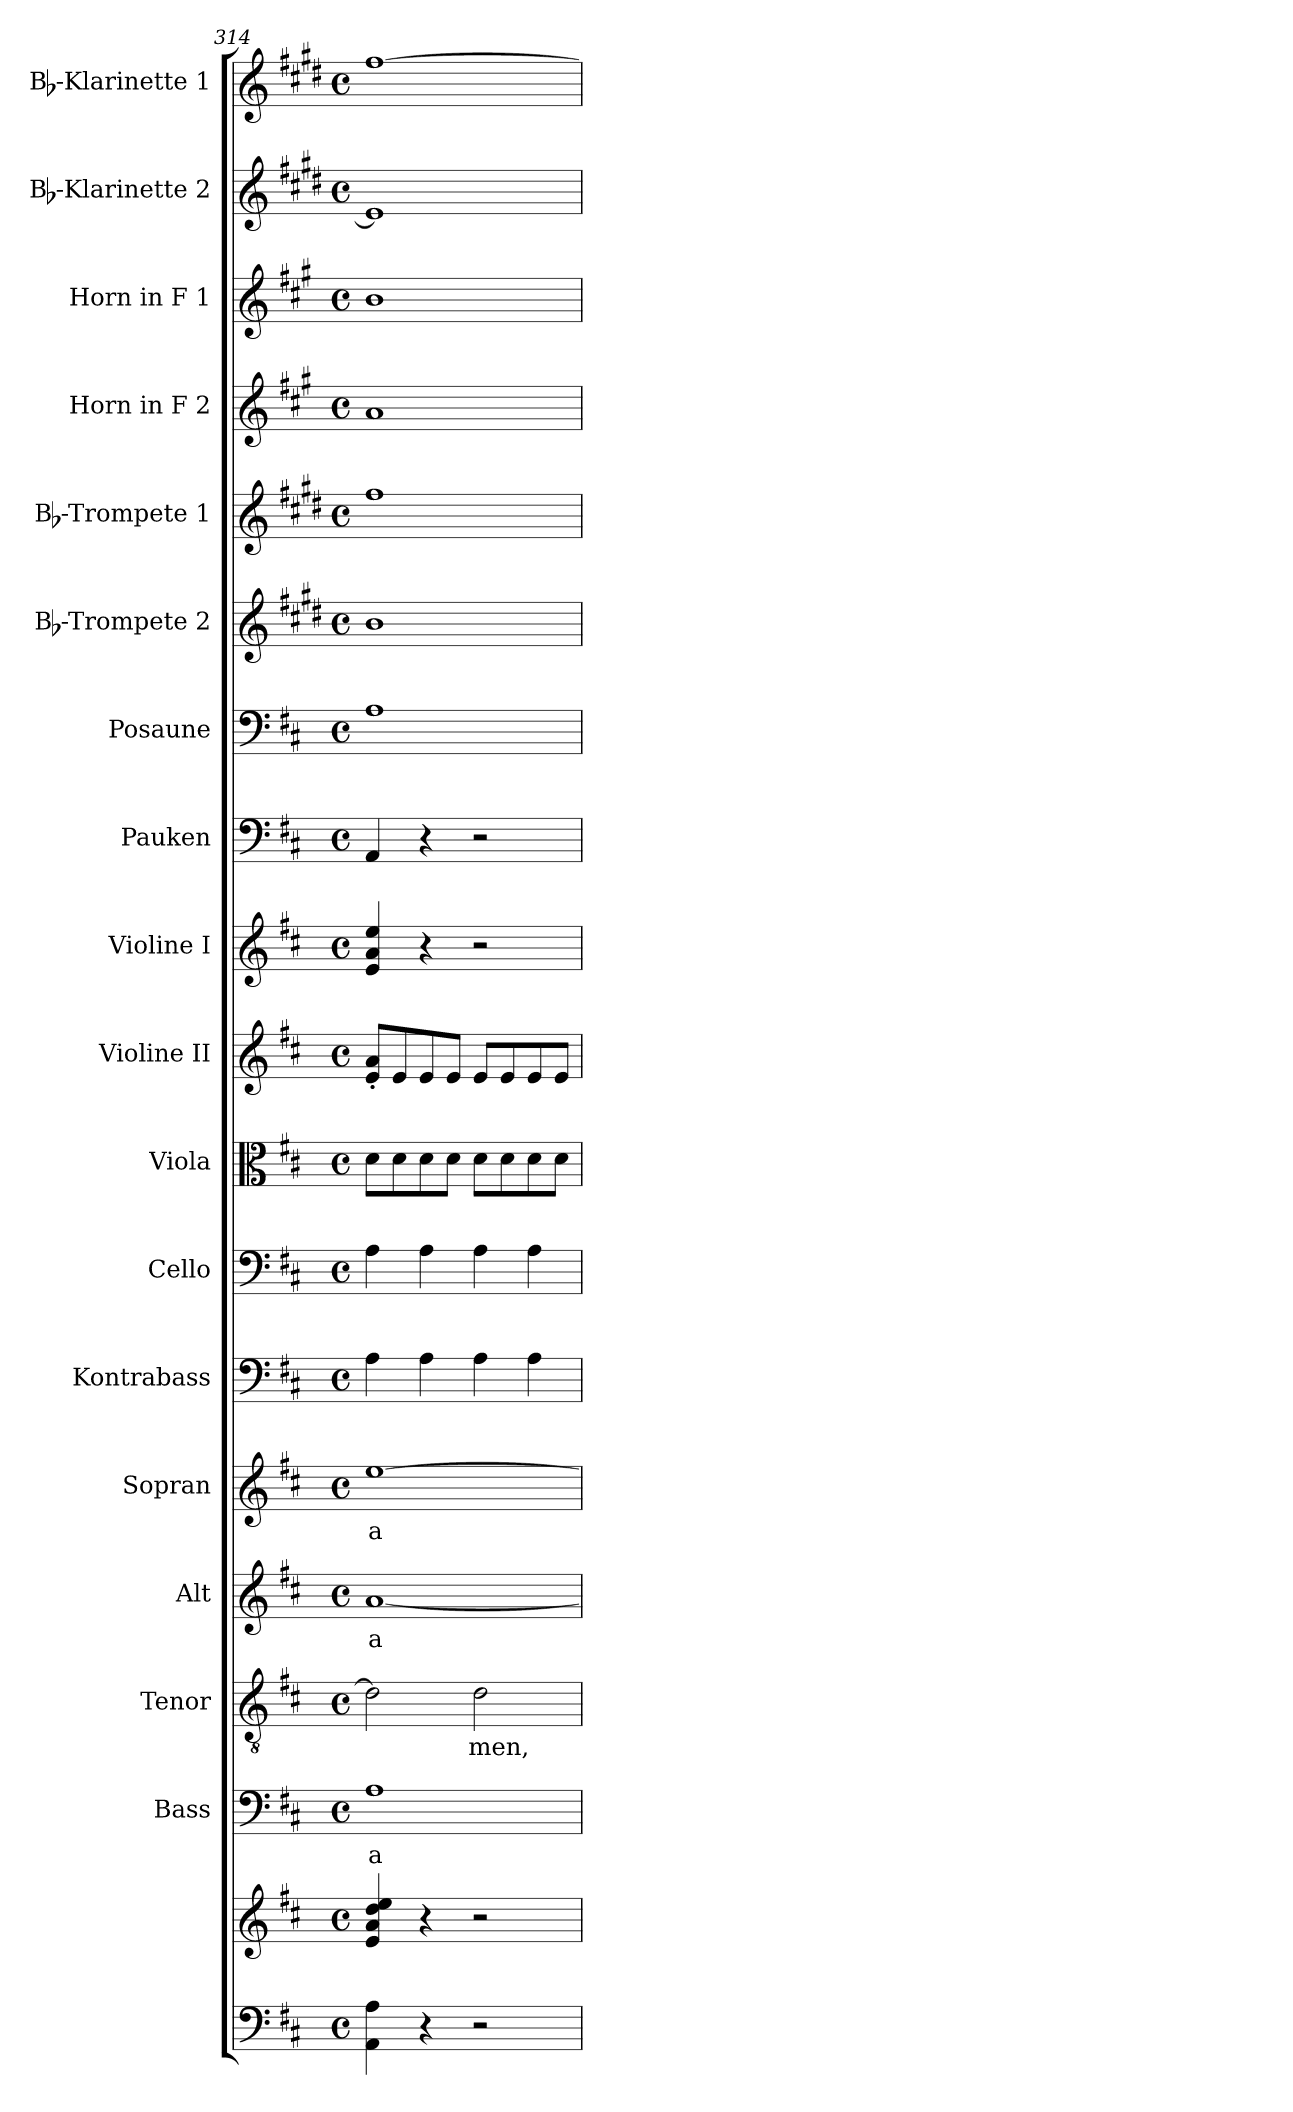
**kern	**kern	**kern	**text	**kern	**text	**kern	**text	**kern	**text	**kern	**kern	**kern	**kern	**kern	**kern	**kern	**kern	**kern	**kern	**kern	**kern	**kern
*part18	*part18	*part17	*part17	*part16	*part16	*part15	*part15	*part14	*part14	*part13	*part12	*part11	*part10	*part9	*part8	*part7	*part6	*part5	*part4	*part3	*part2	*part1
*staff19	*staff18	*staff17	*staff17	*staff16	*staff16	*staff15	*staff15	*staff14	*staff14	*staff13	*staff12	*staff11	*staff10	*staff9	*staff8	*staff7	*staff6	*staff5	*staff4	*staff3	*staff2	*staff1
*	*	*I"Bass	*	*I"Tenor	*	*I"Alt	*	*I"Sopran	*	*I"Kontrabass	*I"Cello	*I"Viola	*I"Violine II	*I"Violine I	*I"Pauken	*I"Posaune	*I"Bb-Trompete 2	*I"Bb-Trompete 1	*I"Horn in F 2	*I"Horn in F 1	*I"Bb-Klarinette 2	*I"Bb-Klarinette 1
*	*	*I'B.	*	*I'T.	*	*I'A.	*	*I'S.	*	*I'Kb.	*	*I'Vla.	*I'Vl. II	*I'Vl. I	*I'Pk.	*I'Pos.	*I'Bb Trp. 2	*I'Bb Trp. 1	*	*	*I'Bb Kl. 2	*I'Bb Kl. 1
*clefF4	*clefG2	*clefF4	*	*clefGv2	*	*clefG2	*	*clefG2	*	*clefF4	*clefF4	*clefC3	*clefG2	*clefG2	*clefF4	*clefF4	*clefG2	*clefG2	*clefG2	*clefG2	*clefG2	*clefG2
*	*	*	*	*	*	*	*	*	*	*ITrd7c12	*	*	*	*	*	*	*ITrd1c2	*ITrd1c2	*ITrd4c7	*ITrd4c7	*ITrd1c2	*ITrd1c2
*k[f#c#]	*k[f#c#]	*k[f#c#]	*	*k[f#c#]	*	*k[f#c#]	*	*k[f#c#]	*	*k[f#c#]	*k[f#c#]	*k[f#c#]	*k[f#c#]	*k[f#c#]	*k[f#c#]	*k[f#c#]	*k[f#c#]	*k[f#c#]	*k[f#c#]	*k[f#c#]	*k[f#c#]	*k[f#c#]
*D:	*D:	*D:	*	*D:	*	*D:	*	*D:	*	*D:	*D:	*D:	*D:	*D:	*D:	*D:	*D:	*D:	*D:	*D:	*D:	*D:
*M4/4	*M4/4	*M4/4	*	*M4/4	*	*M4/4	*	*M4/4	*	*M4/4	*M4/4	*M4/4	*M4/4	*M4/4	*M4/4	*M4/4	*M4/4	*M4/4	*M4/4	*M4/4	*M4/4	*M4/4
*met(c)	*met(c)	*met(c)	*	*met(c)	*	*met(c)	*	*met(c)	*	*met(c)	*met(c)	*met(c)	*met(c)	*met(c)	*met(c)	*met(c)	*met(c)	*met(c)	*met(c)	*met(c)	*met(c)	*met(c)
=314	=314	=314	=314	=314	=314	=314	=314	=314	=314	=314	=314	=314	=314	=314	=314	=314	=314	=314	=314	=314	=314	=314
!	!	!	!LO:LY:b	!	!	!	!LO:LY:b	!	!LO:LY:b	!	!	!	!	!	!	!	!	!	!	!	!	!
4AA\ 4A\	4e/ 4a/ 4dd/ 4ee/	1A	a-	2d\]	.	[1a	a-	[1ee	a-	4AA\	4A\	8d\L	8e/'< 8a/'<L	4e/ 4a/ 4ee/	4AA/	1A	1a	1ee	1d	1e	1d]	[1ee
.	.	.	.	.	.	.	.	.	.	.	.	8d\	8e/	.	.	.	.	.	.	.	.	.
4r	4r	.	.	.	.	.	.	.	.	4AA\	4A\	8d\	8e/	4r	4r	.	.	.	.	.	.	.
.	.	.	.	.	.	.	.	.	.	.	.	8d\J	8e/J	.	.	.	.	.	.	.	.	.
!	!	!	!	!	!LO:LY:b	!	!	!	!	!	!	!	!	!	!	!	!	!	!	!	!	!
2r	2r	.	.	2d\	-men,	.	.	.	.	4AA\	4A\	8d\L	8e/L	2r	2r	.	.	.	.	.	.	.
.	.	.	.	.	.	.	.	.	.	.	.	8d\	8e/	.	.	.	.	.	.	.	.	.
.	.	.	.	.	.	.	.	.	.	4AA\	4A\	8d\	8e/	.	.	.	.	.	.	.	.	.
.	.	.	.	.	.	.	.	.	.	.	.	8d\J	8e/J	.	.	.	.	.	.	.	.	.
=	=	=	=	=	=	=	=	=	=	=	=	=	=	=	=	=	=	=	=	=	=	=
*-	*-	*-	*-	*-	*-	*-	*-	*-	*-	*-	*-	*-	*-	*-	*-	*-	*-	*-	*-	*-	*-	*-
